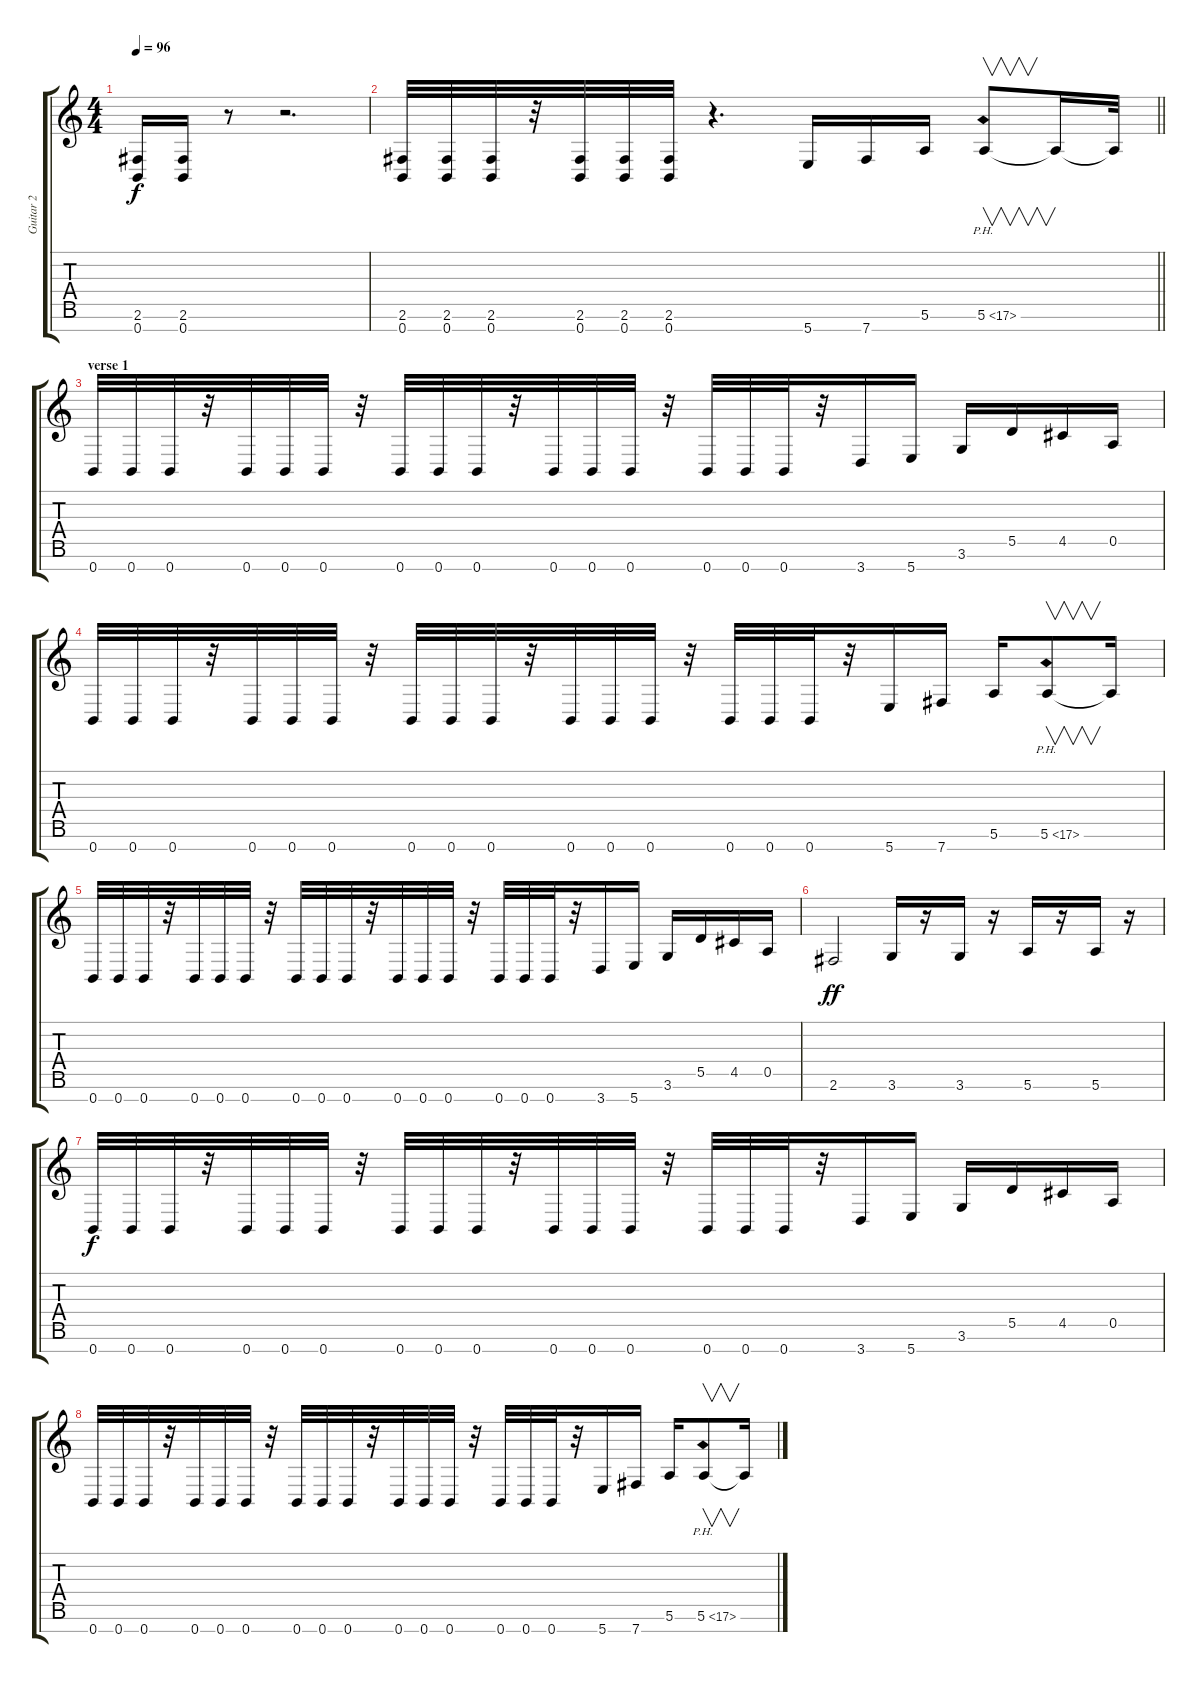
\track ("Guitar 2" "Guitar 2") {instrument overdrivenguitar}
\staff {score tabs}
\tuning (E4 B3 G3 D3 A2 E2 B1) {hide}
\ts (4 4)
\section ("" "")
\tempo 96
\clef g2
\ks c
(2.6 0.7).16{dy f} (2.6 0.7).16 r.8 r.2{d} |
\barLineRight lightlight
(2.6 0.7).32 (2.6 0.7).32 (2.6 0.7).32 r.32 (2.6 0.7).32 (2.6 0.7).32 (2.6 0.7).32 r.4{d} 5.7.16 7.7.16 5.6.16 5.6{ph 12}.8{v} 5.6{t}.16 5.6{t}.32 |
\section ("" "verse 1")
0.7.32 0.7.32 0.7.32 r.32 0.7.32 0.7.32 0.7.32 r.32 0.7.32 0.7.32 0.7.32 r.32 0.7.32 0.7.32 0.7.32 r.32 0.7.32 0.7.32 0.7.32 r.32 3.7.16 5.7.16 3.6.16 5.5.16 4.5.16 0.5.16 |
0.7.32 0.7.32 0.7.32 r.32 0.7.32 0.7.32 0.7.32 r.32 0.7.32 0.7.32 0.7.32 r.32 0.7.32 0.7.32 0.7.32 r.32 0.7.32 0.7.32 0.7.32 r.32 5.7.16 7.7.16 5.6.16 5.6{ph 12}.8{v} 5.6{t}.16 |
0.7.32 0.7.32 0.7.32 r.32 0.7.32 0.7.32 0.7.32 r.32 0.7.32 0.7.32 0.7.32 r.32 0.7.32 0.7.32 0.7.32 r.32 0.7.32 0.7.32 0.7.32 r.32 3.7.16 5.7.16 3.6.16 5.5.16 4.5.16 0.5.16 |
2.6.2{dy ff} 3.6.16 r.16 3.6.16 r.16 5.6.16 r.16 5.6.16 r.16 |
0.7.32{dy f} 0.7.32 0.7.32 r.32 0.7.32 0.7.32 0.7.32 r.32 0.7.32 0.7.32 0.7.32 r.32 0.7.32 0.7.32 0.7.32 r.32 0.7.32 0.7.32 0.7.32 r.32 3.7.16 5.7.16 3.6.16 5.5.16 4.5.16 0.5.16 |
0.7.32 0.7.32 0.7.32 r.32 0.7.32 0.7.32 0.7.32 r.32 0.7.32 0.7.32 0.7.32 r.32 0.7.32 0.7.32 0.7.32 r.32 0.7.32 0.7.32 0.7.32 r.32 5.7.16 7.7.16 5.6.16 5.6{ph 12}.8{v} 5.6{t}.16
